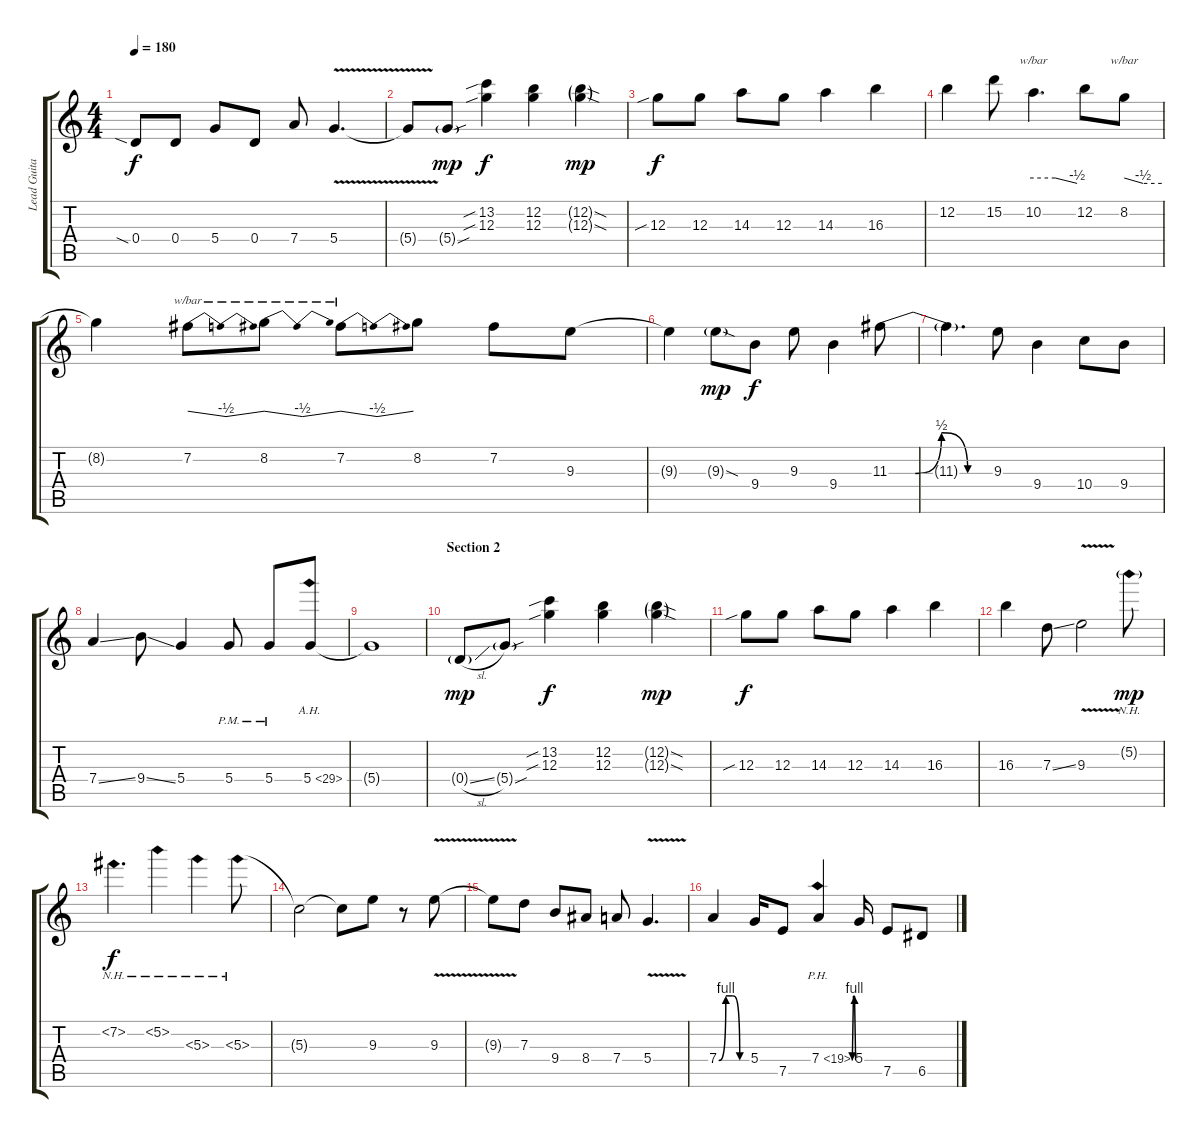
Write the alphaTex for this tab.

\track ("Lead Guitar" "Lead Guita") {instrument distortionguitar}
\staff {score tabs}
\tuning (E4 B3 G3 D3 A2 E2) {hide}
\ts (4 4)
\tempo 180
\clef g2
\ks c
0.4{sia}.8{dy f} 0.4.8 5.4.8 0.4.8 7.4.8 5.4{v}.4{d} |
5.4{t}.8 5.4{sou g}.8{dy mp} (13.2{sib} 12.3{sib}).4{dy f} (12.2 12.3).4 (12.2{sod g} 12.3{sod g}).4{dy mp} |
12.3{sib}.8{dy f} 12.3.8 14.3.8 12.3.8 14.3.4 16.3.4 |
12.2.4 15.2.8 10.2.4{d tbe (custom default 0 0 30 0 60 -2)} 12.2.8 8.2.8{tbe (custom default 0 0 30 -2 60 -2)} |
8.2{t}.4 7.2.8{tbe (dip default 0 0 30 -2 60 0)} 8.2.8{tbe (dip default 0 0 30 -2 60 0)} 7.2.8{tbe (dip default 0 0 30 -2 60 0)} 8.2.8 7.2.8 9.3.8 |
9.3{t}.4 9.3{sod g}.8{dy mp} 9.4.8{dy f} 9.3.8 9.4.4 11.3{be (custom 0 0 15 0 30 2 45 0 60 0)}.8 |
11.3{t}.4{d} 9.3.8 9.4.4 10.4.8 9.4.8 |
7.4{ss}.4 9.4{ss}.8 5.4.4 5.4{pm}.8 5.4{pm}.8 5.4{ah 24}.8 |
5.4{t}.1 |
\section ("" "Section 2")
0.4{sl g}.8{dy mp} 5.4{sou g}.8 (13.2{sib} 12.3{sib}).4{dy f} (12.2 12.3).4 (12.2{sod g} 12.3{sod g}).4{dy mp} |
12.3{sib}.8{dy f} 12.3.8 14.3.8 12.3.8 14.3.4 16.3.4 |
16.3.4 7.3{ss}.8 9.3{v}.2 5.2{nh g}.8{dy mp} |
7.2{nh}.4{d dy f} 5.2{nh}.4 5.3{nh}.4 5.3{nh}.8 |
5.3{t}.2 5.3{t}.8 9.3.8 r.8 9.3{v}.8 |
9.3{t}.8 7.3.8 9.4.8 8.4.8 7.4.8 5.4{v}.4{d} |
7.4{be (custom 0 0 15 4 30 4 45 0 60 0)}.4 5.4.16 7.5.8 7.4{be (custom 0 0 15 4 30 4 45 0 60 0) ph 12}.4 5.4.16 7.5.8 6.5.8
